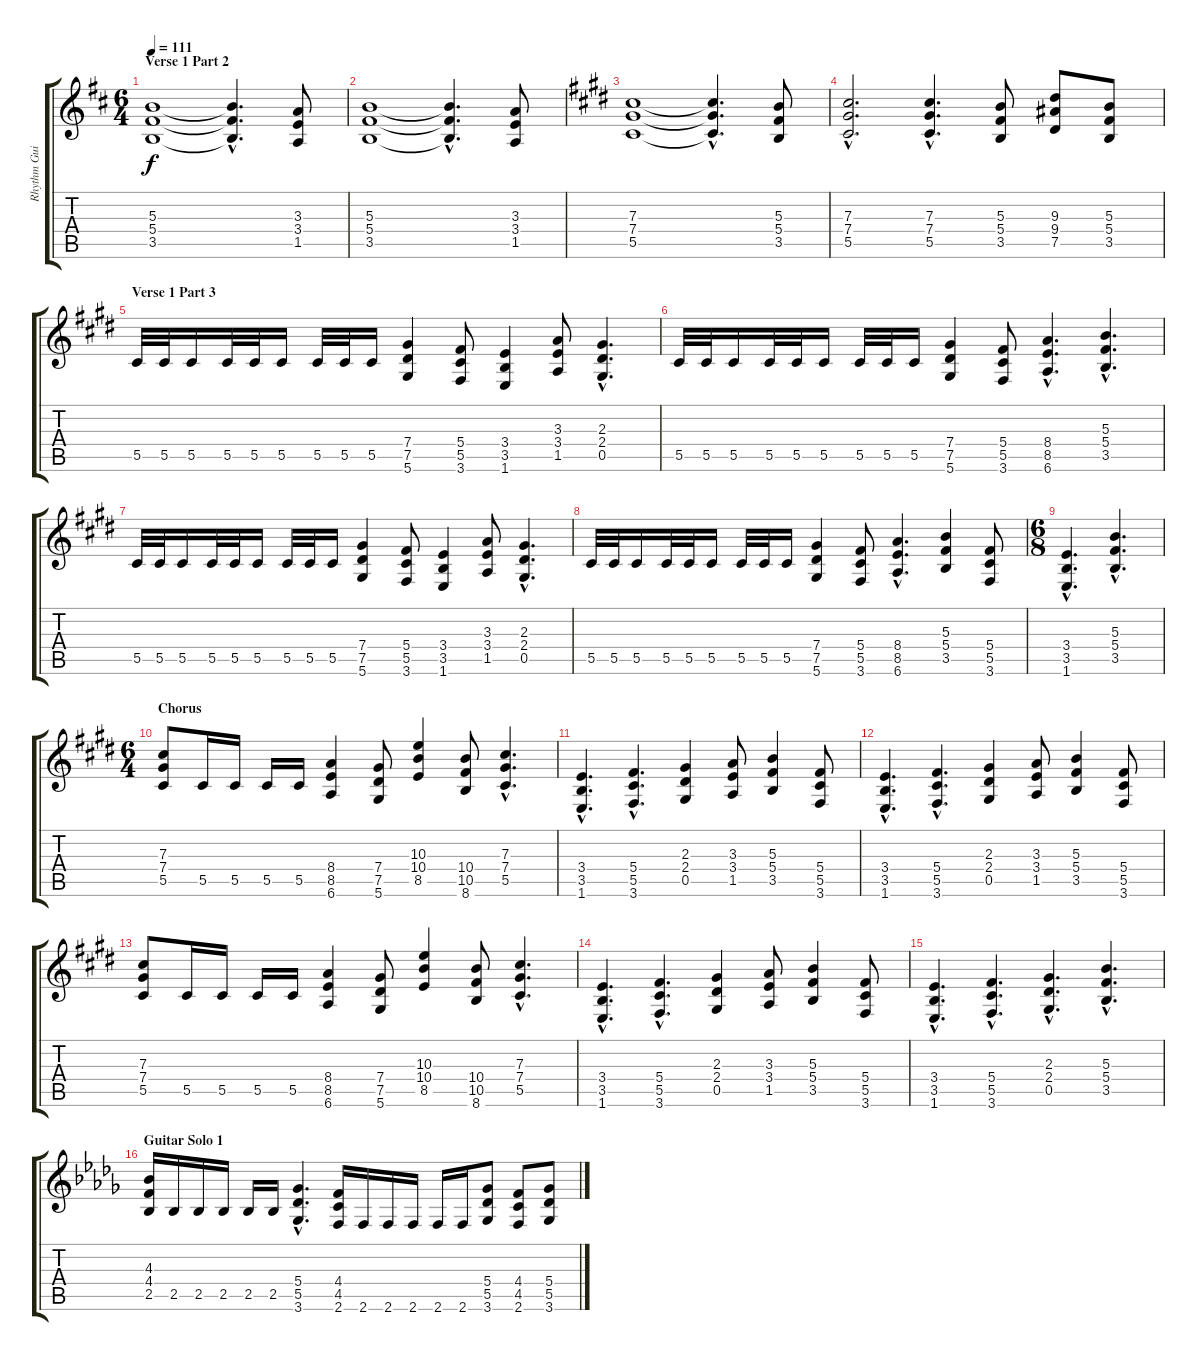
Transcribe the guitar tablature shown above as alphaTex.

\track ("Rhythm Guitar 1" "Rhythm Gui") {instrument distortionguitar}
\staff {score tabs}
\tuning (Eb4 Bb3 Gb3 Db3 Ab2 Eb2) {hide}
\ts (6 4)
\section ("" "Verse 1 Part 2")
\tempo 111
\clef g2
\ks bminor
(5.3 5.4 3.5).1{dy f} (5.3{hac t} 5.4{hac t} 3.5{hac t}).4{d} (3.3 3.4 1.5).8 |
(5.3 5.4 3.5).1 (5.3{hac t} 5.4{hac t} 3.5{hac t}).4{d} (3.3 3.4 1.5).8 |
\ks c#minor
(7.3 7.4 5.5).1 (7.3{hac t} 7.4{hac t} 5.5{hac t}).4{d} (5.3 5.4 3.5).8 |
(7.3{hac} 7.4{hac} 5.5{hac}).2{d} (7.3{hac} 7.4{hac} 5.5{hac}).4{d} (5.3 5.4 3.5).8 (9.3 9.4 7.5).8 (5.3 5.4 3.5).8 |
\section ("" "Verse 1 Part 3")
5.5.32 5.5.32 5.5.16 5.5.32 5.5.32 5.5.16 5.5.32 5.5.32 5.5.16 (7.4 7.5 5.6).4 (5.4 5.5 3.6).8 (3.4 3.5 1.6).4 (3.3 3.4 1.5).8 (2.3{hac} 2.4{hac} 0.5{hac}).4{d} |
5.5.32 5.5.32 5.5.16 5.5.32 5.5.32 5.5.16 5.5.32 5.5.32 5.5.16 (7.4 7.5 5.6).4 (5.4 5.5 3.6).8 (8.4{hac} 8.5{hac} 6.6{hac}).4{d} (5.3{hac} 5.4{hac} 3.5{hac}).4{d} |
5.5.32 5.5.32 5.5.16 5.5.32 5.5.32 5.5.16 5.5.32 5.5.32 5.5.16 (7.4 7.5 5.6).4 (5.4 5.5 3.6).8 (3.4 3.5 1.6).4 (3.3 3.4 1.5).8 (2.3{hac} 2.4{hac} 0.5{hac}).4{d} |
5.5.32 5.5.32 5.5.16 5.5.32 5.5.32 5.5.16 5.5.32 5.5.32 5.5.16 (7.4 7.5 5.6).4 (5.4 5.5 3.6).8 (8.4{hac} 8.5{hac} 6.6{hac}).4{d} (5.3 5.4 3.5).4 (5.4 5.5 3.6).8 |
\ts (6 8)
(3.4{hac} 3.5{hac} 1.6{hac}).4{d} (5.3{hac} 5.4{hac} 3.5{hac}).4{d} |
\ts (6 4)
\section ("" "Chorus")
(7.3 7.4 5.5).8 5.5.16 5.5.16 5.5.16 5.5.16 (8.4 8.5 6.6).4 (7.4 7.5 5.6).8 (10.3 10.4 8.5).4 (10.4 10.5 8.6).8 (7.3{hac} 7.4{hac} 5.5{hac}).4{d} |
(3.4{hac} 3.5{hac} 1.6{hac}).4{d} (5.4{hac} 5.5{hac} 3.6{hac}).4{d} (2.3 2.4 0.5).4 (3.3 3.4 1.5).8 (5.3 5.4 3.5).4 (5.4 5.5 3.6).8 |
(3.4{hac} 3.5{hac} 1.6{hac}).4{d} (5.4{hac} 5.5{hac} 3.6{hac}).4{d} (2.3 2.4 0.5).4 (3.3 3.4 1.5).8 (5.3 5.4 3.5).4 (5.4 5.5 3.6).8 |
(7.3 7.4 5.5).8 5.5.16 5.5.16 5.5.16 5.5.16 (8.4 8.5 6.6).4 (7.4 7.5 5.6).8 (10.3 10.4 8.5).4 (10.4 10.5 8.6).8 (7.3{hac} 7.4{hac} 5.5{hac}).4{d} |
(3.4{hac} 3.5{hac} 1.6{hac}).4{d} (5.4{hac} 5.5{hac} 3.6{hac}).4{d} (2.3 2.4 0.5).4 (3.3 3.4 1.5).8 (5.3 5.4 3.5).4 (5.4 5.5 3.6).8 |
(3.4{hac} 3.5{hac} 1.6{hac}).4{d} (5.4{hac} 5.5{hac} 3.6{hac}).4{d} (2.3{hac} 2.4{hac} 0.5{hac}).4{d} (5.3{hac} 5.4{hac} 3.5{hac}).4{d} |
\section ("" "Guitar Solo 1")
\ks db
(4.3 4.4 2.5).16 2.5.16 2.5.16 2.5.16 2.5.16 2.5.16 (5.4{hac} 5.5{hac} 3.6{hac}).4{d} (4.4 4.5 2.6).16 2.6.16 2.6.16 2.6.16 2.6.16 2.6.16 (5.4 5.5 3.6).8 (4.4 4.5 2.6).8 (5.4 5.5 3.6).8
